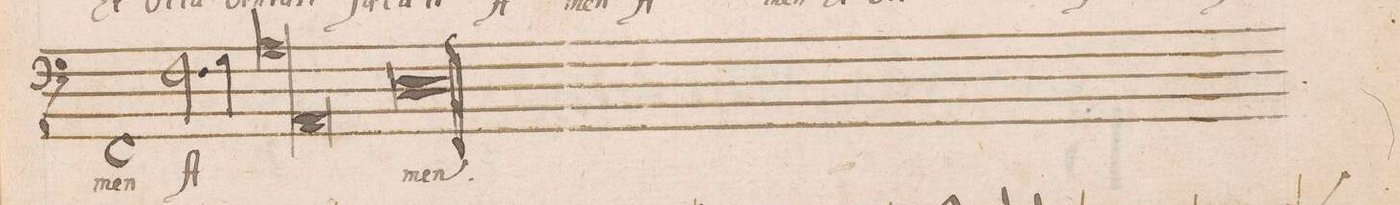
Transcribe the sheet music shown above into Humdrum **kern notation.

**kern	**text
*I"BASVS	*
*clefF4	*
*k[]	*
*met(C|)	*
*M2/1	*
1FF/	-men
2.F\	A-
4G\	.
=244-	=244-
*lig	*
1A\	.
1AA/	.
*Xlig	*
=245-	=245-
0D\	-men.
==	==
*-	*-
